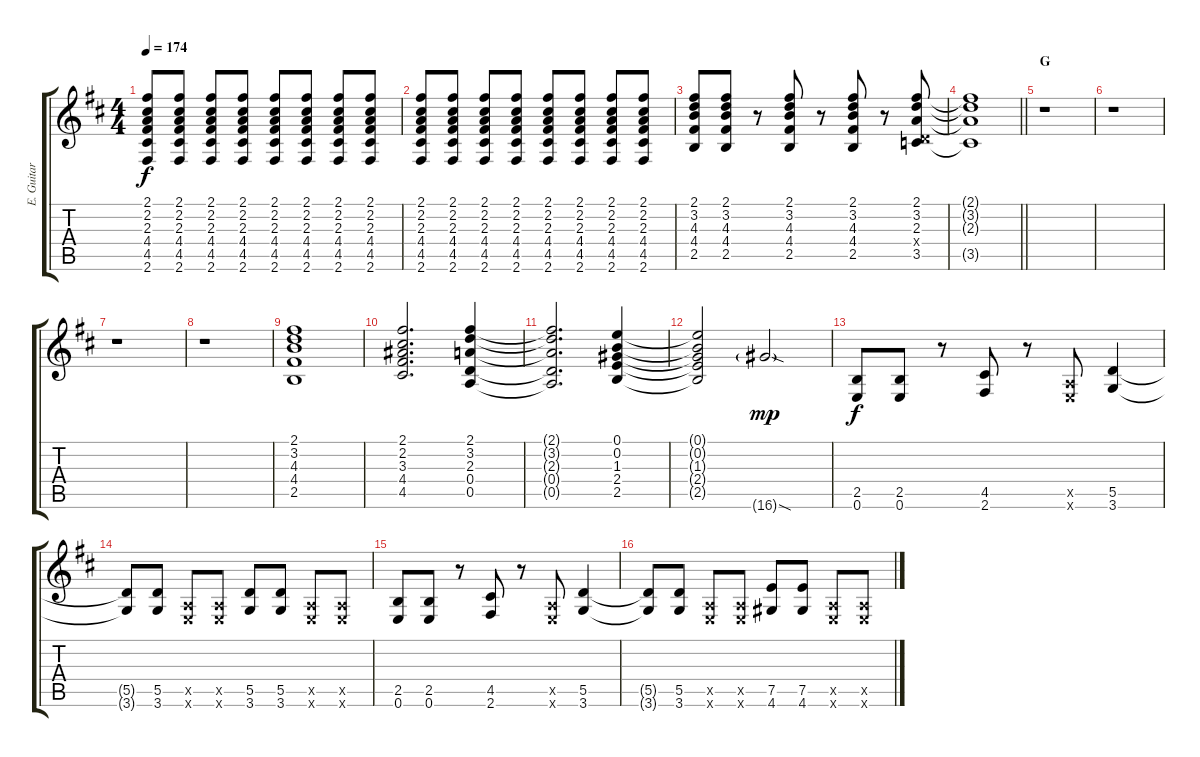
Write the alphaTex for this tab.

\track ("E. Guitar I" "E. Guitar ") {instrument overdrivenguitar}
\staff {score tabs}
\tuning (E4 B3 G3 D3 A2 E2) {hide}
\ts (4 4)
\tempo 174
\clef g2
\ks bminor
(2.1 2.2 2.3 4.4 4.5 2.6).8{dy f} (2.1 2.2 2.3 4.4 4.5 2.6).8 (2.1 2.2 2.3 4.4 4.5 2.6).8 (2.1 2.2 2.3 4.4 4.5 2.6).8 (2.1 2.2 2.3 4.4 4.5 2.6).8 (2.1 2.2 2.3 4.4 4.5 2.6).8 (2.1 2.2 2.3 4.4 4.5 2.6).8 (2.1 2.2 2.3 4.4 4.5 2.6).8 |
(2.1 2.2 2.3 4.4 4.5 2.6).8 (2.1 2.2 2.3 4.4 4.5 2.6).8 (2.1 2.2 2.3 4.4 4.5 2.6).8 (2.1 2.2 2.3 4.4 4.5 2.6).8 (2.1 2.2 2.3 4.4 4.5 2.6).8 (2.1 2.2 2.3 4.4 4.5 2.6).8 (2.1 2.2 2.3 4.4 4.5 2.6).8 (2.1 2.2 2.3 4.4 4.5 2.6).8 |
(2.1 3.2 4.3 4.4 2.5).8 (2.1 3.2 4.3 4.4 2.5).8 r.8 (2.1 3.2 4.3 4.4 2.5).8 r.8 (2.1 3.2 4.3 4.4 2.5).8 r.8 (2.1 3.2 2.3 0.4{x} 3.5).8 |
\barLineRight lightlight
(2.1{t} 3.2{t} 2.3{t} 3.5{t}).1 |
\section ("" "G")
r.1 |
r.1 |
r.1 |
r.1 |
(2.1 3.2 4.3 4.4 2.5).1 |
(2.1 2.2 3.3 4.4 4.5).2{d} (2.1 3.2 2.3 0.4 0.5).4 |
(2.1{t} 3.2{t} 2.3{t} 0.4{t} 0.5{t}).2{d} (0.1 0.2 1.3 2.4 2.5).4 |
(0.1{t} 0.2{t} 1.3{t} 2.4{t} 2.5{t}).2 16.6{sod g}.2{dy mp} |
(2.5 0.6).8{dy f} (2.5 0.6).8 r.8 (4.5 2.6).8 r.8 (0.5{x} 0.6{x}).8 (5.5 3.6).4 |
(5.5{t} 3.6{t}).8 (5.5 3.6).8 (0.5{x} 0.6{x}).8 (0.5{x} 0.6{x}).8 (5.5 3.6).8 (5.5 3.6).8 (0.5{x} 0.6{x}).8 (0.5{x} 0.6{x}).8 |
(2.5 0.6).8 (2.5 0.6).8 r.8 (4.5 2.6).8 r.8 (0.5{x} 0.6{x}).8 (5.5 3.6).4 |
(5.5{t} 3.6{t}).8 (5.5 3.6).8 (0.5{x} 0.6{x}).8 (0.5{x} 0.6{x}).8 (7.5 4.6).8 (7.5 4.6).8 (0.5{x} 0.6{x}).8 (0.5{x} 0.6{x}).8
